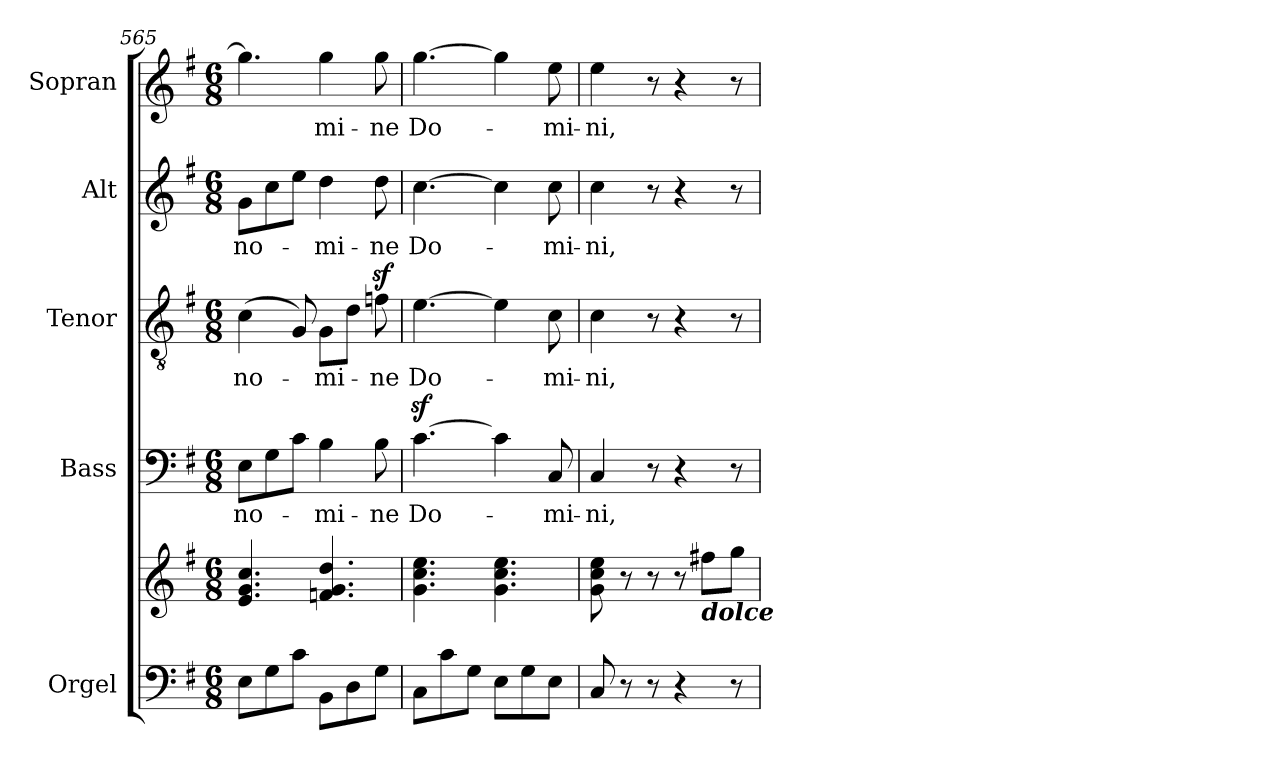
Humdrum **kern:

**kern	**kern	**kern	**text	**kern	**text	**kern	**text	**kern	**text
*part5	*part5	*part4	*part4	*part3	*part3	*part2	*part2	*part1	*part1
*staff6	*staff5	*staff4	*staff4	*staff3	*staff3	*staff2	*staff2	*staff1	*staff1
*I"Orgel	*	*I"Bass	*	*I"Tenor	*	*I"Alt	*	*I"Sopran	*
*I'Org.	*	*I'B.	*	*I'T.	*	*I'A.	*	*I'S.	*
*clefF4	*clefG2	*clefF4	*	*clefGv2	*	*clefG2	*	*clefG2	*
*k[f#]	*k[f#]	*k[f#]	*	*k[f#]	*	*k[f#]	*	*k[f#]	*
*G:	*G:	*G:	*	*G:	*	*G:	*	*G:	*
*M6/8	*M6/8	*M6/8	*	*M6/8	*	*M6/8	*	*M6/8	*
=565	=565	=565	=565	=565	=565	=565	=565	=565	=565
!	!	!	!LO:LY:b	!	!LO:LY:b	!	!LO:LY:b	!	!
8E\L	4.e/ 4.g/ 4.cc/	8E\L	no-	(>4c\	no-	8g\L	no-	4.gg\]	.
8G\	.	8G\	.	.	.	8cc\	.	.	.
8c\J	.	8c\J	.	8G/)	.	8ee\J	.	.	.
!	!	!	!LO:LY:b	!	!LO:LY:b	!	!LO:LY:b	!	!LO:LY:b
8BB\L	4.fn/ 4.g/ 4.dd/	4B\	-mi-	8G\L	-mi-	4dd\	-mi-	4gg\	-mi-
8D\	.	.	.	8d\J	.	.	.	.	.
!	!	!	!LO:LY:b	!	!LO:LY:b	!	!LO:LY:b	!	!LO:LY:b
8G\J	.	8B\	-ne	8fnz>\	-ne	8dd\	-ne	8gg\	-ne
=566	=566	=566	=566	=566	=566	=566	=566	=566	=566
!	!	!	!LO:LY:b	!	!LO:LY:b	!	!LO:LY:b	!	!LO:LY:b
8C\L	4.g\ 4.cc\ 4.ee\	[4.cz>\	Do-	[4.e\	Do-	[4.cc\	Do-	[4.gg\	Do-
8c\	.	.	.	.	.	.	.	.	.
8G\J	.	.	.	.	.	.	.	.	.
8E\L	4.g\ 4.cc\ 4.ee\	4c\]	.	4e\]	.	4cc\]	.	4gg\]	.
8G\	.	.	.	.	.	.	.	.	.
!	!	!	!LO:LY:b	!	!LO:LY:b	!	!LO:LY:b	!	!LO:LY:b
8E\J	.	8C/	-mi-	8c\	-mi-	8cc\	-mi-	8ee\	-mi-
!!LO:PB:g=z
=567	=567	=567	=567	=567	=567	=567	=567	=567	=567
!	!	!	!LO:LY:b	!	!LO:LY:b	!	!LO:LY:b	!	!LO:LY:b
8C/	8g\ 8cc\ 8ee\	4C/	-ni,	4c\	-ni,	4cc\	-ni,	4ee\	-ni,
8r	8r	.	.	.	.	.	.	.	.
8r	8r	8r	.	8r	.	8r	.	8r	.
4r	8r	4r	.	4r	.	4r	.	4r	.
!	!LO:TX:b:Bi:t=dolce	!	!	!	!	!	!	!	!
.	8ff#X\L	.	.	.	.	.	.	.	.
8r	8gg\J	8r	.	8r	.	8r	.	8r	.
=	=	=	=	=	=	=	=	=	=
*-	*-	*-	*-	*-	*-	*-	*-	*-	*-
